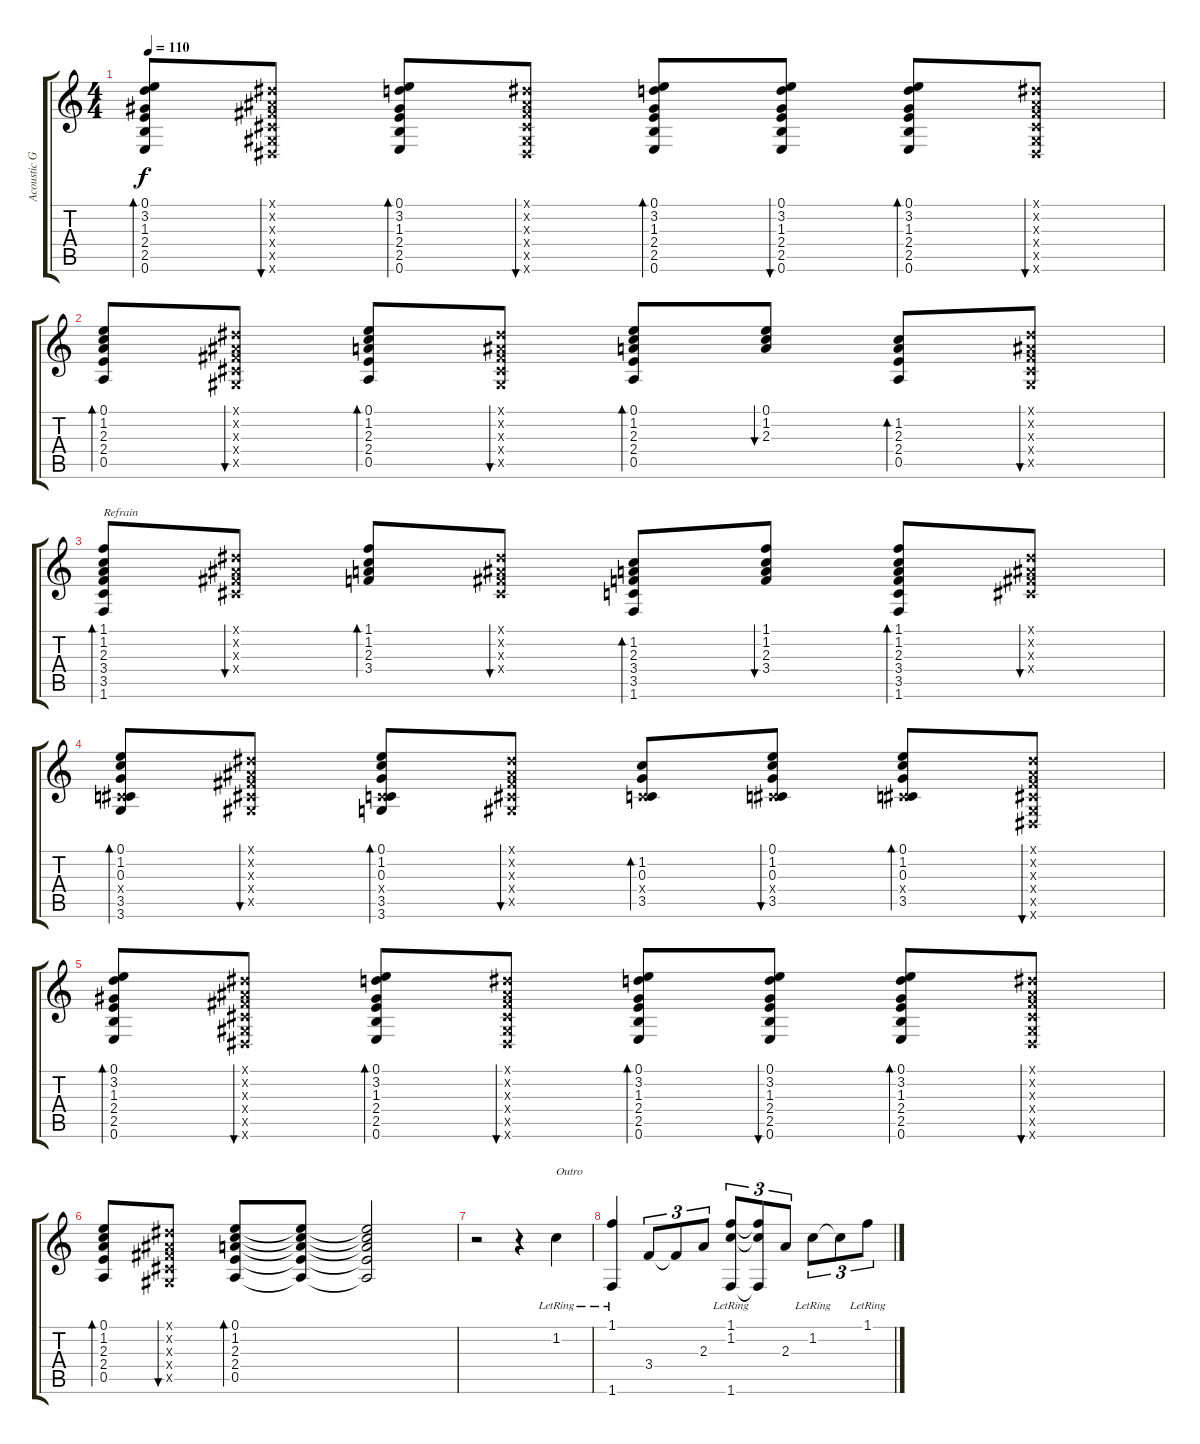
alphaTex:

\track ("Acoustic Guitar" "Acoustic G") {instrument acousticguitarsteel}
\staff {score tabs}
\tuning (E4 B3 G3 D3 A2 E2) {hide}
\ts (4 4)
\tempo 110
\clef g2
\ks c
(0.1 3.2 1.3 2.4 2.5 0.6).8{bd 30 dy f} (-1.1{x} -1.2{x} -1.3{x} -1.4{x} -1.5{x} -1.6{x}).8{bu 30} (0.1 3.2 1.3 2.4 2.5 0.6).8{bd 30} (-1.1{x} -1.2{x} -1.3{x} -1.4{x} -1.5{x} -1.6{x}).8{bu 30} (0.1 3.2 1.3 2.4 2.5 0.6).8{bd 30} (0.1 3.2 1.3 2.4 2.5 0.6).8{bu 30} (0.1 3.2 1.3 2.4 2.5 0.6).8{bd 30} (-1.1{x} -1.2{x} -1.3{x} -1.4{x} -1.5{x} -1.6{x}).8{bu 30} |
(0.1 1.2 2.3 2.4 0.5).8{bd 30} (-1.1{x} -1.2{x} -1.3{x} -1.4{x} -1.5{x}).8{bu 30} (0.1 1.2 2.3 2.4 0.5).8{bd 30} (-1.1{x} -1.2{x} -1.3{x} -1.4{x} -1.5{x}).8{bu 30} (0.1 1.2 2.3 2.4 0.5).8{bd 30} (0.1 1.2 2.3).8{bu 30} (1.2 2.3 2.4 0.5).8{bd 30} (-1.1{x} -1.2{x} -1.3{x} -1.4{x} -1.5{x}).8{bu 30} |
(1.1 1.2 2.3 3.4 3.5 1.6).8{bd 30 txt "Refrain"} (-1.1{x} -1.2{x} -1.3{x} -1.4{x}).8{bu 30} (1.1 1.2 2.3 3.4).8{bd 30} (-1.1{x} -1.2{x} -1.3{x} -1.4{x}).8{bu 30} (1.2 2.3 3.4 3.5 1.6).8{bd 30} (1.1 1.2 2.3 3.4).8{bu 30} (1.1 1.2 2.3 3.4 3.5 1.6).8{bd 30} (-1.1{x} -1.2{x} -1.3{x} -1.4{x}).8{bu 30} |
(0.1 1.2 0.3 -1.4{x} 3.5 3.6).8{bd 30} (-1.1{x} -1.2{x} -1.3{x} -1.4{x} -1.5{x}).8{bu 30} (0.1 1.2 0.3 -1.4{x} 3.5 3.6).8{bd 30} (-1.1{x} -1.2{x} -1.3{x} -1.4{x} -1.5{x}).8{bu 30} (1.2 0.3 -1.4{x} 3.5).8{bd 30} (0.1 1.2 0.3 -1.4{x} 3.5).8{bu 30} (0.1 1.2 0.3 -1.4{x} 3.5).8{bd 30} (-1.1{x} -1.2{x} -1.3{x} -1.4{x} -1.5{x} -1.6{x}).8{bu 30} |
(0.1 3.2 1.3 2.4 2.5 0.6).8{bd 30} (-1.1{x} -1.2{x} -1.3{x} -1.4{x} -1.5{x} -1.6{x}).8{bu 30} (0.1 3.2 1.3 2.4 2.5 0.6).8{bd 30} (-1.1{x} -1.2{x} -1.3{x} -1.4{x} -1.5{x} -1.6{x}).8{bu 30} (0.1 3.2 1.3 2.4 2.5 0.6).8{bd 30} (0.1 3.2 1.3 2.4 2.5 0.6).8{bu 30} (0.1 3.2 1.3 2.4 2.5 0.6).8{bd 30} (-1.1{x} -1.2{x} -1.3{x} -1.4{x} -1.5{x} -1.6{x}).8{bu 30} |
(0.1 1.2 2.3 2.4 0.5).8{bd 30} (-1.1{x} -1.2{x} -1.3{x} -1.4{x} -1.5{x}).8{bu 30} (0.1 1.2 2.3 2.4 0.5).8{bd 120} (0.1{t} 1.2{t} 2.3{t} 2.4{t} 0.5{t}).8 (0.1{t} 1.2{t} 2.3{t} 2.4{t} 0.5{t}).2 |
r.2 r.4 1.2{lr}.4{txt "Outro"} |
(1.1{lr} 1.6).4 3.4.8{tu (3 2)} 3.4{t}.8{tu (3 2)} 2.3.8{tu (3 2)} (1.1{lr} 1.2{lr} 1.6).8{tu (3 2)} (1.1{t} 1.2{t} 1.6{t}).8{tu (3 2)} 2.3.8{tu (3 2)} 1.2{lr}.8{tu (3 2)} 1.2{t}.8{tu (3 2)} 1.1{lr}.8{tu (3 2)}
